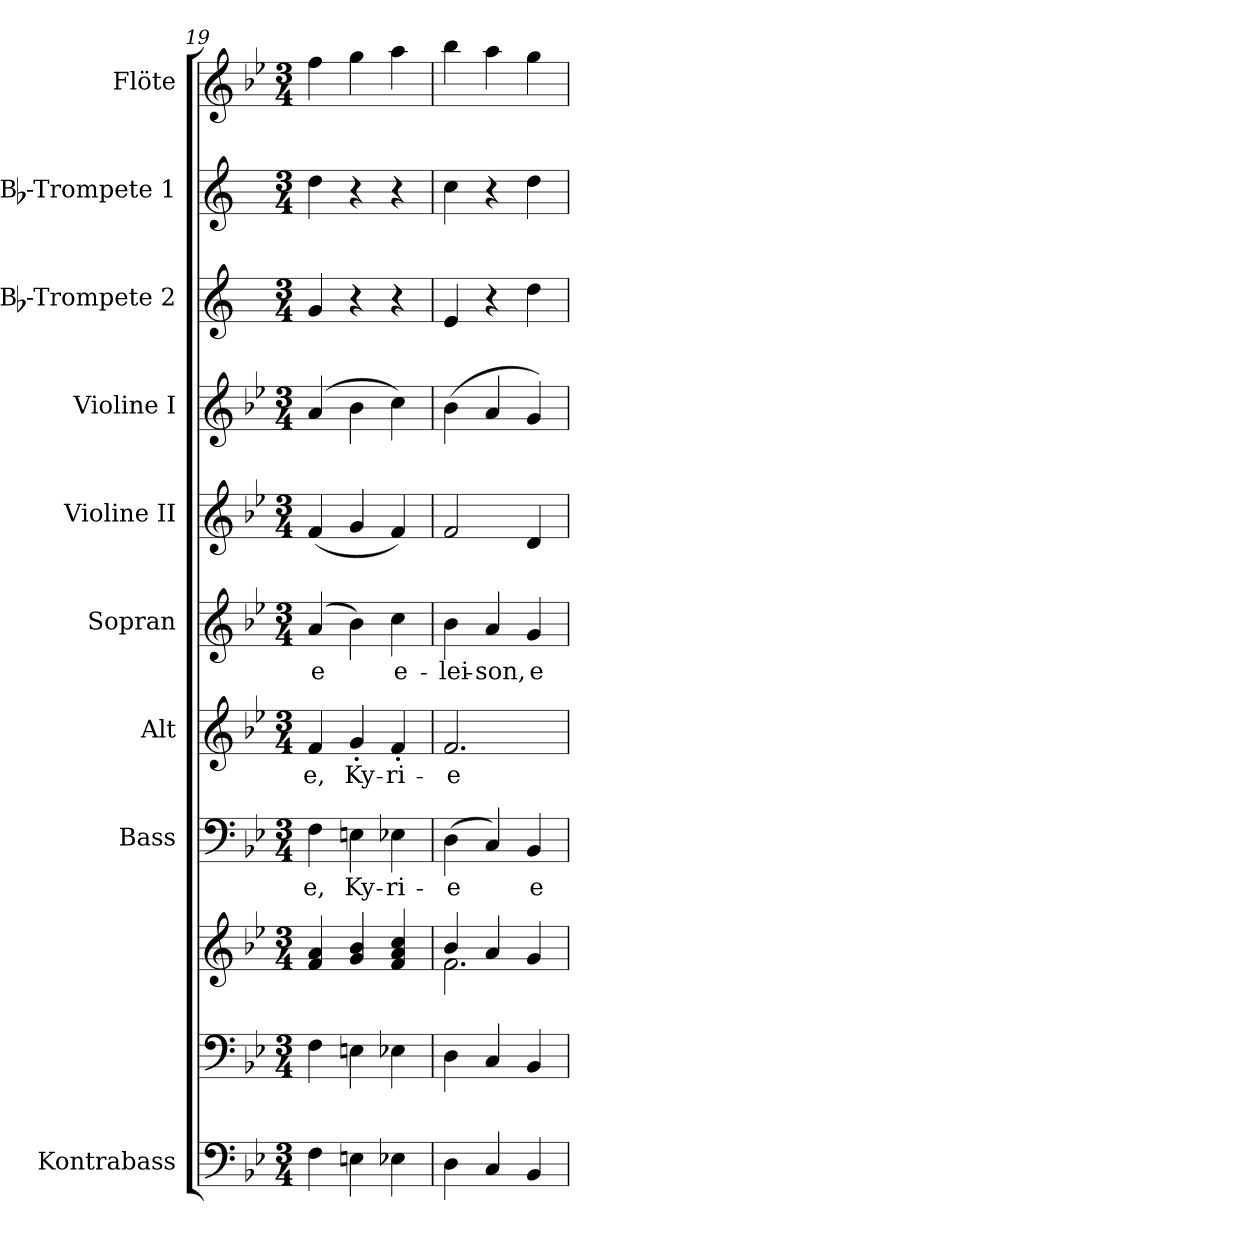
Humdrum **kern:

**kern	**kern	**kern	**kern	**text	**kern	**text	**kern	**text	**kern	**kern	**kern	**kern	**kern
*part10	*part9	*part9	*part8	*part8	*part7	*part7	*part6	*part6	*part5	*part4	*part3	*part2	*part1
*staff11	*staff10	*staff9	*staff8	*staff8	*staff7	*staff7	*staff6	*staff6	*staff5	*staff4	*staff3	*staff2	*staff1
*I"Kontrabass	*	*	*I"Bass	*	*I"Alt	*	*I"Sopran	*	*I"Violine II	*I"Violine I	*I"Bb-Trompete 2	*I"Bb-Trompete 1	*I"Flöte
*I'Kb.	*	*	*I'B.	*	*I'A.	*	*I'S.	*	*I'Vl. II	*I'Vl. I	*I'Bb Trp. 2	*I'Bb Trp. 1	*I'Fl.
*clefF4	*clefF4	*clefG2	*clefF4	*	*clefG2	*	*clefG2	*	*clefG2	*clefG2	*clefG2	*clefG2	*clefG2
*ITrd7c12	*	*	*	*	*	*	*	*	*	*	*ITrd1c2	*ITrd1c2	*
*k[b-e-]	*k[b-e-]	*k[b-e-]	*k[b-e-]	*	*k[b-e-]	*	*k[b-e-]	*	*k[b-e-]	*k[b-e-]	*k[b-e-]	*k[b-e-]	*k[b-e-]
*B-:	*B-:	*B-:	*B-:	*	*B-:	*	*B-:	*	*B-:	*B-:	*B-:	*B-:	*B-:
*M3/4	*M3/4	*M3/4	*M3/4	*	*M3/4	*	*M3/4	*	*M3/4	*M3/4	*M3/4	*M3/4	*M3/4
=19	=19	=19	=19	=19	=19	=19	=19	=19	=19	=19	=19	=19	=19
!	!	!	!	!LO:LY:b	!	!LO:LY:b	!	!LO:LY:b	!	!	!	!	!
4FF\	4F\	4f/ 4a/	4F\	-e,	4f/	-e,	(4a/	-e	(<4f/	(4a/	4f/	4cc\	4ff\
!	!	!	!	!LO:LY:b	!	!LO:LY:b	!	!	!	!	!	!	!
4EEn\	4En\	4g/ 4b-/	4En\	Ky-	4g'</	Ky-	4b-\)	.	4g/	4b-\	4r	4r	4gg\
!	!	!	!	!LO:LY:b	!	!LO:LY:b	!	!LO:LY:b	!	!	!	!	!
4EE-X\	4E-X\	4f/ 4a/ 4cc/	4E-X\	-ri-	4f'</	-ri-	4cc\	e-	4f/)	4cc\)	4r	4r	4aa\
=20	=20	=20	=20	=20	=20	=20	=20	=20	=20	=20	=20	=20	=20
*	*	*^	*	*	*	*	*	*	*	*	*	*	*
!	!	!	!	!	!LO:LY:b	!	!LO:LY:b	!	!LO:LY:b	!	!	!	!	!
4DD\	4D\	4b-/	2.f\	(>4D\	-e	2.f/	-e	4b-\	-lei-	2f/	(>4b-\	4d/	4b-\	4bb-\
!	!	!	!	!	!	!	!	!	!LO:LY:b	!	!	!	!	!
4CC/	4C/	4a/	.	4C/)	.	.	.	4a/	-son,	.	4a/	4r	4r	4aa\
!	!	!	!	!	!LO:LY:b	!	!	!	!LO:LY:b	!	!	!	!	!
4BBB-/	4BB-/	4g/	.	4BB-/	e-	.	.	4g/	e-	4d/	4g/)	4cc\	4cc\	4gg\
*	*	*v	*v	*	*	*	*	*	*	*	*	*	*	*
=	=	=	=	=	=	=	=	=	=	=	=	=	=
*-	*-	*-	*-	*-	*-	*-	*-	*-	*-	*-	*-	*-	*-
